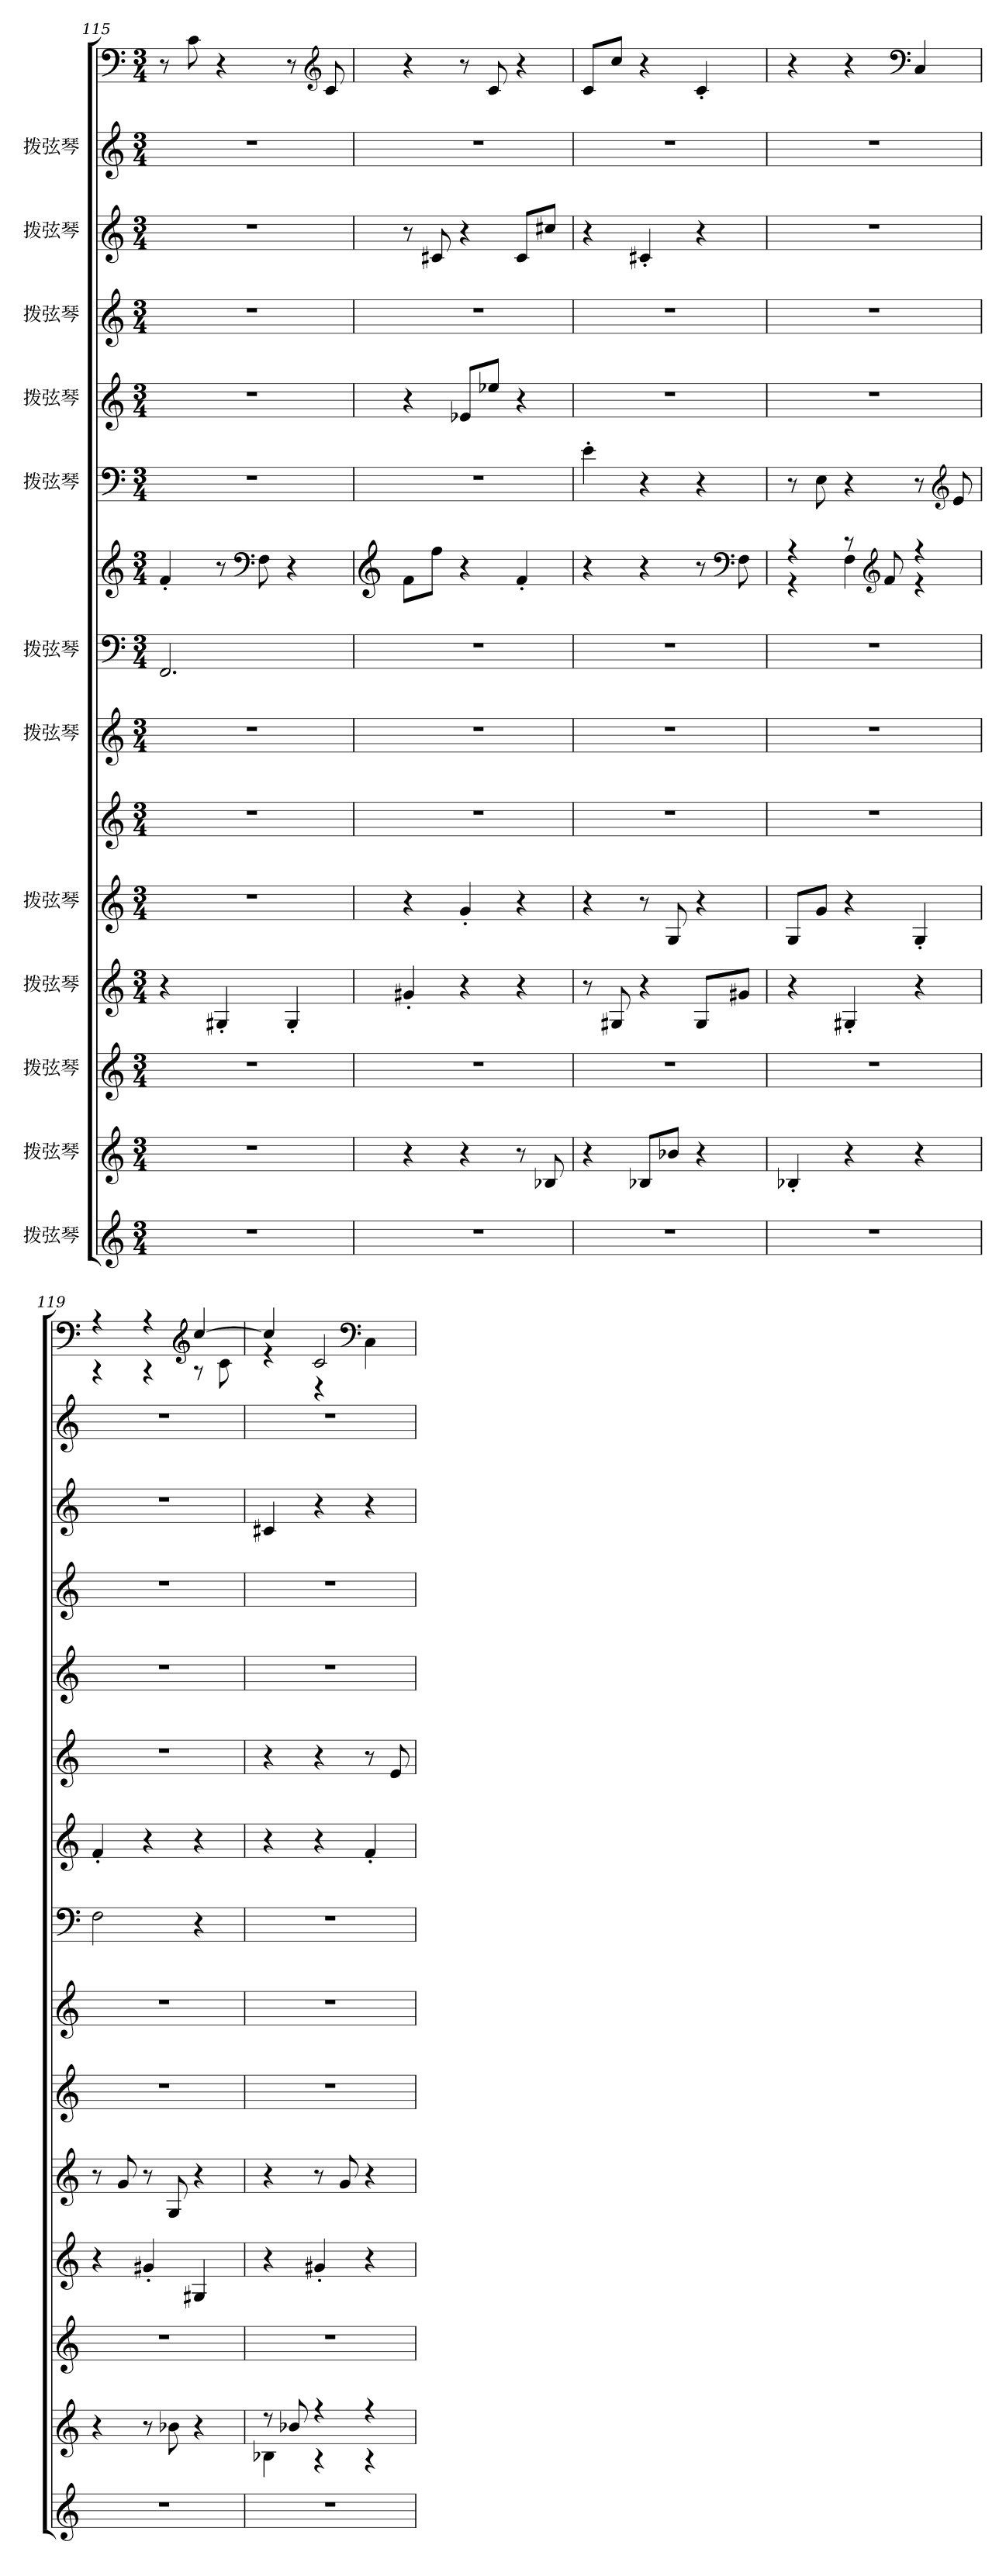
**kern	**kern	**kern	**kern	**kern	**kern	**kern	**kern	**kern	**kern	**kern	**kern	**kern	**kern	**kern
*part12	*part11	*part10	*part9	*part8	*part8	*part7	*part6	*part6	*part5	*part4	*part3	*part2	*part1	*part1
*staff15	*staff14	*staff13	*staff12	*staff11	*staff10	*staff9	*staff8	*staff7	*staff6	*staff5	*staff4	*staff3	*staff2	*staff1
*I"拨弦琴	*I"拨弦琴	*I"拨弦琴	*I"拨弦琴	*I"拨弦琴	*	*I"拨弦琴	*I"拨弦琴	*	*I"拨弦琴	*I"拨弦琴	*I"拨弦琴	*I"拨弦琴	*I"拨弦琴	*
*clefG2	*clefG2	*clefG2	*clefG2	*clefG2	*clefG2	*clefG2	*clefF4	*clefG2	*clefF4	*clefG2	*clefG2	*clefG2	*clefG2	*clefF4
*k[]	*k[]	*k[]	*k[]	*k[]	*k[]	*k[]	*k[]	*k[]	*k[]	*k[]	*k[]	*k[]	*k[]	*k[]
*M3/4	*M3/4	*M3/4	*M3/4	*M3/4	*M3/4	*M3/4	*M3/4	*M3/4	*M3/4	*M3/4	*M3/4	*M3/4	*M3/4	*M3/4
=115	=115	=115	=115	=115	=115	=115	=115	=115	=115	=115	=115	=115	=115	=115
2.r	2.r	2.r	4r	2.r	2.r	2.r	2.FF/	4f'/	2.r	2.r	2.r	2.r	2.r	8r
.	.	.	.	.	.	.	.	.	.	.	.	.	.	8c\
.	.	.	4G#X'/	.	.	.	.	8r	.	.	.	.	.	4r
*	*	*	*	*	*	*	*	*clefF4	*	*	*	*	*	*
.	.	.	.	.	.	.	.	8F\	.	.	.	.	.	.
.	.	.	4G#'/	.	.	.	.	4r	.	.	.	.	.	8r
*	*	*	*	*	*	*	*	*	*	*	*	*	*	*clefG2
.	.	.	.	.	.	.	.	.	.	.	.	.	.	8c/
!!LO:PB:g=z
=116	=116	=116	=116	=116	=116	=116	=116	=116	=116	=116	=116	=116	=116	=116
*	*	*	*	*	*	*	*	*clefG2	*	*	*	*	*	*
2.r	4r	2.r	4g#X'/	4r	2.r	2.r	2.r	8f\L	2.r	4r	2.r	8r	2.r	4r
.	.	.	.	.	.	.	.	8ff\J	.	.	.	8c#X/	.	.
.	4r	.	4r	4g'/	.	.	.	4r	.	8e-X/L	.	4r	.	8r
.	.	.	.	.	.	.	.	.	.	8ee-X/J	.	.	.	8c/
.	8r	.	4r	4r	.	.	.	4f'/	.	4r	.	8c#/L	.	4r
.	8B-X/	.	.	.	.	.	.	.	.	.	.	8cc#X/J	.	.
=117	=117	=117	=117	=117	=117	=117	=117	=117	=117	=117	=117	=117	=117	=117
2.r	4r	2.r	8r	4r	2.r	2.r	2.r	4r	4e'\	2.r	2.r	4r	2.r	8c/L
.	.	.	8G#X/	.	.	.	.	.	.	.	.	.	.	8cc/J
.	8B-X/L	.	4r	8r	.	.	.	4r	4r	.	.	4c#X'/	.	4r
.	8b-X/J	.	.	8G/	.	.	.	.	.	.	.	.	.	.
.	4r	.	8G#/L	4r	.	.	.	8r	4r	.	.	4r	.	4c'/
*	*	*	*	*	*	*	*	*clefF4	*	*	*	*	*	*
.	.	.	8g#X/J	.	.	.	.	8F\	.	.	.	.	.	.
=118	=118	=118	=118	=118	=118	=118	=118	=118	=118	=118	=118	=118	=118	=118
*	*	*	*	*	*	*	*	*^	*	*	*	*	*	*
2.r	4B-X'/	2.r	4r	8G/L	2.r	2.r	2.r	4r	4r	8r	2.r	2.r	2.r	2.r	4r
.	.	.	.	8g/J	.	.	.	.	.	8E\	.	.	.	.	.
.	4r	.	4G#X'/	4r	.	.	.	8r	4F\	4r	.	.	.	.	4r
*	*	*	*	*	*	*	*	*clefG2	*	*	*	*	*	*	*
.	.	.	.	.	.	.	.	8f/	.	.	.	.	.	.	.
*	*	*	*	*	*	*	*	*	*	*	*	*	*	*	*clefF4
.	4r	.	4r	4G'/	.	.	.	4r	4r	8r	.	.	.	.	4C/
*	*	*	*	*	*	*	*	*	*	*clefG2	*	*	*	*	*
.	.	.	.	.	.	.	.	.	.	8e/	.	.	.	.	.
*	*	*	*	*	*	*	*	*v	*v	*	*	*	*	*	*
=119	=119	=119	=119	=119	=119	=119	=119	=119	=119	=119	=119	=119	=119	=119
*	*	*	*	*	*	*	*	*	*	*	*	*	*	*^
2.r	4r	2.r	4r	8r	2.r	2.r	2F\	4f'/	2.r	2.r	2.r	2.r	2.r	4r	4r
.	.	.	.	8g/	.	.	.	.	.	.	.	.	.	.	.
.	8r	.	4g#X'/	8r	.	.	.	4r	.	.	.	.	.	4r	4r
.	8b-X\	.	.	8G/	.	.	.	.	.	.	.	.	.	.	.
*	*	*	*	*	*	*	*	*	*	*	*	*	*	*clefG2	*
.	4r	.	4G#X/	4r	.	.	4r	4r	.	.	.	.	.	[4cc/	8r
.	.	.	.	.	.	.	.	.	.	.	.	.	.	.	8c\
!!LO:PB:g=z	!!
=120	=120	=120	=120	=120	=120	=120	=120	=120	=120	=120	=120	=120	=120	=120	=120
*	*^	*	*	*	*	*	*	*	*	*	*	*	*	*	*
2.r	8r	4B-X\	2.r	4r	4r	2.r	2.r	2.r	4r	4r	2.r	2.r	4c#X/	2.r	4cc/]	4r
.	8b-X/	.	.	.	.	.	.	.	.	.	.	.	.	.	.	.
.	4r	4r	.	4g#X'/	8r	.	.	.	4r	4r	.	.	4r	.	2c/	4r
.	.	.	.	.	8g/	.	.	.	.	.	.	.	.	.	.	.
*	*	*	*	*	*	*	*	*	*	*	*	*	*	*	*clefF4	*
.	4r	4r	.	4r	4r	.	.	.	4f'/	8r	.	.	4r	.	.	4C\
.	.	.	.	.	.	.	.	.	.	8e/	.	.	.	.	.	.
*	*v	*v	*	*	*	*	*	*	*	*	*	*	*	*	*v	*v
=	=	=	=	=	=	=	=	=	=	=	=	=	=	=
*-	*-	*-	*-	*-	*-	*-	*-	*-	*-	*-	*-	*-	*-	*-
